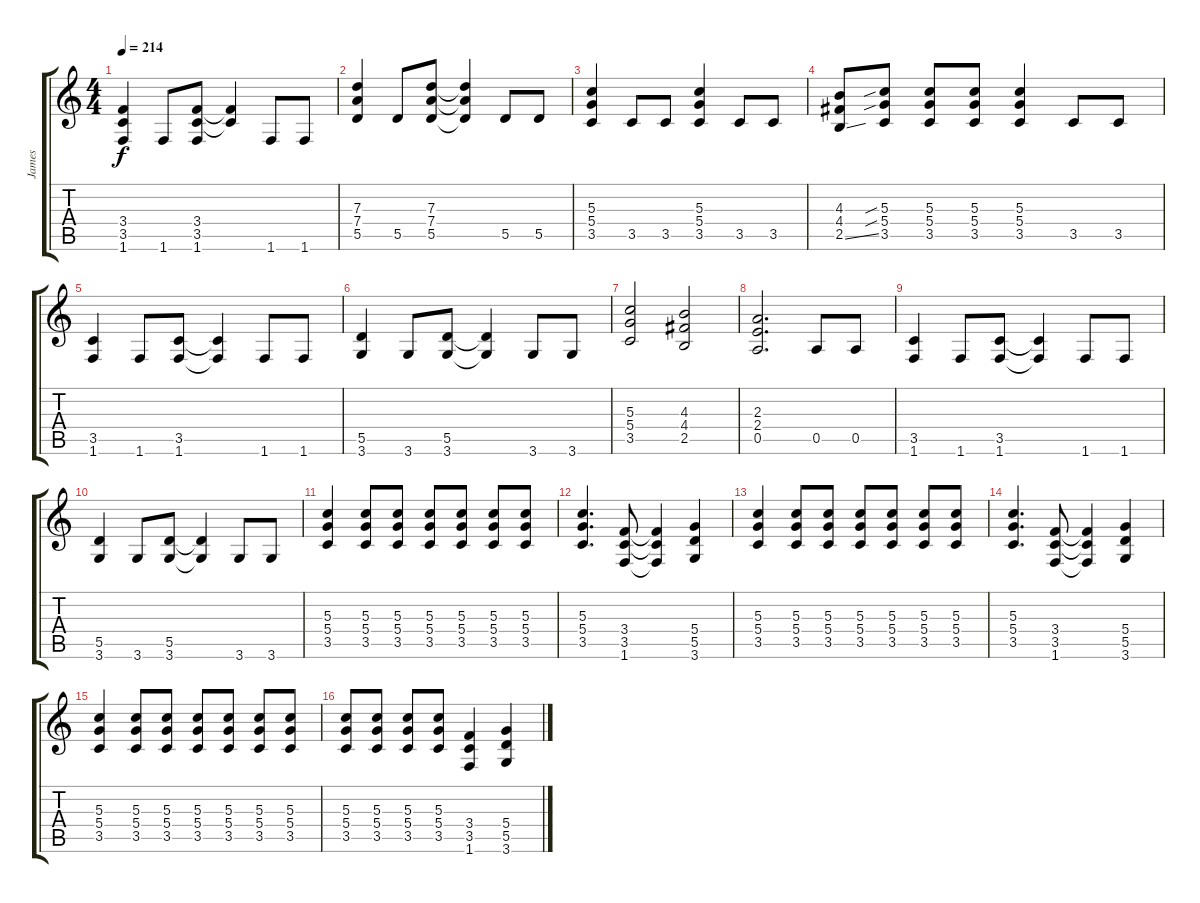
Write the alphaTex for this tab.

\track ("James" "James") {instrument distortionguitar}
\staff {score tabs}
\tuning (E4 B3 G3 D3 A2 E2) {hide}
\ts (4 4)
\tempo 214
\clef g2
\ks c
(3.4 3.5 1.6).4{dy f} 1.6.8 (3.4 3.5 1.6).8 (3.4{t} 3.5{t}).4 1.6.8 1.6.8 |
(7.3 7.4 5.5).4 5.5.8 (7.3 7.4 5.5).8 (7.3{t} 7.4{t} 5.5{t}).4 5.5.8 5.5.8 |
(5.3 5.4 3.5).4 3.5.8 3.5.8 (5.3 5.4 3.5).4 3.5.8 3.5.8 |
(4.3 4.4 2.5{ss}).8 (5.3{sib} 5.4{sib} 3.5).8 (5.3 5.4 3.5).8 (5.3 5.4 3.5).8 (5.3 5.4 3.5).4 3.5.8 3.5.8 |
(3.5 1.6).4 1.6.8 (3.5 1.6).8 (3.5{t} 1.6{t}).4 1.6.8 1.6.8 |
(5.5 3.6).4 3.6.8 (5.5 3.6).8 (5.5{t} 3.6{t}).4 3.6.8 3.6.8 |
(5.3 5.4 3.5).2 (4.3 4.4 2.5).2 |
(2.3 2.4 0.5).2{d} 0.5.8 0.5.8 |
(3.5 1.6).4 1.6.8 (3.5 1.6).8 (3.5{t} 1.6{t}).4 1.6.8 1.6.8 |
(5.5 3.6).4 3.6.8 (5.5 3.6).8 (5.5{t} 3.6{t}).4 3.6.8 3.6.8 |
(5.3 5.4 3.5).4 (5.3 5.4 3.5).8 (5.3 5.4 3.5).8 (5.3 5.4 3.5).8 (5.3 5.4 3.5).8 (5.3 5.4 3.5).8 (5.3 5.4 3.5).8 |
(5.3 5.4 3.5).4{d} (3.4 3.5 1.6).8 (3.4{t} 3.5{t} 1.6{t}).4 (5.4 5.5 3.6).4 |
(5.3 5.4 3.5).4 (5.3 5.4 3.5).8 (5.3 5.4 3.5).8 (5.3 5.4 3.5).8 (5.3 5.4 3.5).8 (5.3 5.4 3.5).8 (5.3 5.4 3.5).8 |
(5.3 5.4 3.5).4{d} (3.4 3.5 1.6).8 (3.4{t} 3.5{t} 1.6{t}).4 (5.4 5.5 3.6).4 |
(5.3 5.4 3.5).4 (5.3 5.4 3.5).8 (5.3 5.4 3.5).8 (5.3 5.4 3.5).8 (5.3 5.4 3.5).8 (5.3 5.4 3.5).8 (5.3 5.4 3.5).8 |
(5.3 5.4 3.5).8 (5.3 5.4 3.5).8 (5.3 5.4 3.5).8 (5.3 5.4 3.5).8 (3.4 3.5 1.6).4 (5.4 5.5 3.6).4
